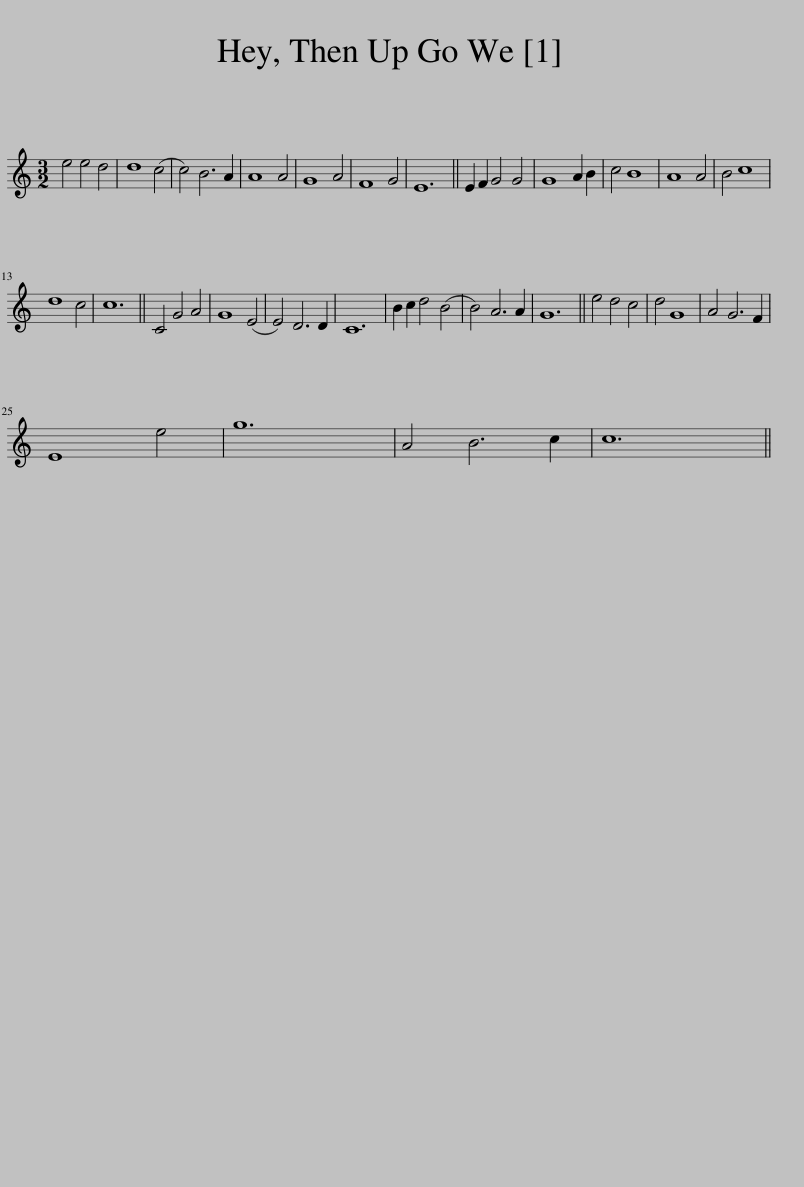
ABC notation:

X:1
L:1/8
M:3/2
I:linebreak $
K:C
V:1 treble
V:1
 e4 e4 d4 | d8 (c4 | c4) B6 A2 | A8 A4 | G8 A4 | %5
 F8 G4 | E12 || E2 F2 G4 G4 | G8 A2 B2 | c4 B8 | %10
 A8 A4 | B4 c8 |$ d8 c4 | c12 || C4 G4 A4 | %15
 G8 (E4 | E4) D6 D2 | C12 | B2 c2 d4 (B4 | B4) A6 A2 | %20
 G12 || e4 d4 c4 | d4 G8 | A4 G6 F2 |$ E8 e4 | %25
 g12 | A4 B6 c2 | c12 || %28
